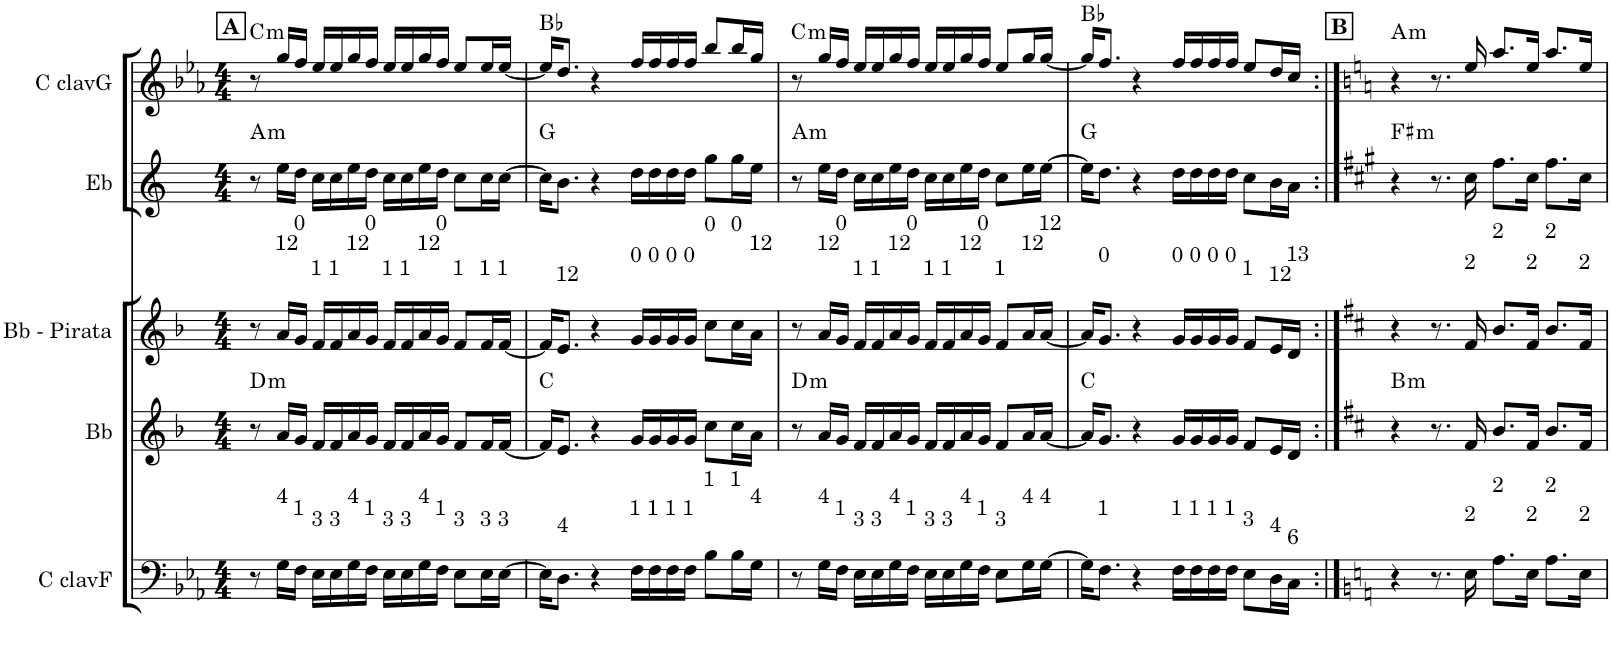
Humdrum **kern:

**kern	**kern	**harte	**kern	**kern	**harte	**kern	**harte
*part5	*part4	*part4	*part3	*part2	*part2	*part1	*part1
*staff5	*staff4	*	*staff3	*staff2	*	*staff1	*
*I"C clavF	*I"Bb	*	*I"Bb - Pirata	*I"Eb	*	*I"C clavG	*
*clefF4	*clefG2	*	*clefG2	*clefG2	*	*clefG2	*
*	*Trd1c2	*	*Trd1c2	*Trd5c9	*	*	*
*k[b-e-a-]	*k[b-]	*	*k[b-]	*k[]	*	*k[b-e-a-]	*
*E-:	*F:	*	*F:	*	*	*E-:	*
*M4/4	*M4/4	*	*M4/4	*M4/4	*	*M4/4	*
!!LO:REH:place=s1:a:B:cj:t=A
=1	=1	=1	=1	=1	=1	=1	=1
!	!	!LO:H:kt=m	!	!	!LO:H:kt=m	!	!LO:H:kt=m
8r	8r	D:min	8r	8r	A:min	8r	C:min
!	!	!	!LO:TX:a:t=12	!	!	!	!
!LO:TX:a:t=4	!	!	!	!	!	!	!
16G\LL	16a/LL	.	16a/LL	16ee\LL	.	16gg/LL	.
!	!	!	!LO:TX:a:t=0	!	!	!	!
!LO:TX:a:t=1	!	!	!	!	!	!	!
16F\JJ	16g/JJ	.	16g/JJ	16dd\JJ	.	16ff/JJ	.
!	!	!	!LO:TX:a:t=1	!	!	!	!
!LO:TX:a:t=3	!	!	!	!	!	!	!
16E-\LL	16f/LL	.	16f/LL	16cc\LL	.	16ee-/LL	.
!	!	!	!LO:TX:a:t=1	!	!	!	!
!LO:TX:a:t=3	!	!	!	!	!	!	!
16E-\	16f/	.	16f/	16cc\	.	16ee-/	.
!	!	!	!LO:TX:a:t=12	!	!	!	!
!LO:TX:a:t=4	!	!	!	!	!	!	!
16G\	16a/	.	16a/	16ee\	.	16gg/	.
!	!	!	!LO:TX:a:t=0	!	!	!	!
!LO:TX:a:t=1	!	!	!	!	!	!	!
16F\JJ	16g/JJ	.	16g/JJ	16dd\JJ	.	16ff/JJ	.
!	!	!	!LO:TX:a:t=1	!	!	!	!
!LO:TX:a:t=3	!	!	!	!	!	!	!
16E-\LL	16f/LL	.	16f/LL	16cc\LL	.	16ee-/LL	.
!	!	!	!LO:TX:a:t=1	!	!	!	!
!LO:TX:a:t=3	!	!	!	!	!	!	!
16E-\	16f/	.	16f/	16cc\	.	16ee-/	.
!	!	!	!LO:TX:a:t=12	!	!	!	!
!LO:TX:a:t=4	!	!	!	!	!	!	!
16G\	16a/	.	16a/	16ee\	.	16gg/	.
!	!	!	!LO:TX:a:t=0	!	!	!	!
!LO:TX:a:t=1	!	!	!	!	!	!	!
16F\JJ	16g/JJ	.	16g/JJ	16dd\JJ	.	16ff/JJ	.
!	!	!	!LO:TX:a:t=1	!	!	!	!
!LO:TX:a:t=3	!	!	!	!	!	!	!
8E-\L	8f/L	.	8f/L	8cc\L	.	8ee-/L	.
!	!	!	!LO:TX:a:t=1	!	!	!	!
!LO:TX:a:t=3	!	!	!	!	!	!	!
16E-\L	16f/L	.	16f/L	16cc\L	.	16ee-/L	.
!	!	!	!LO:TX:a:t=1	!	!	!	!
!LO:TX:a:t=3	!	!	!	!	!	!	!
[>16E-\JJ	[<16f/JJ	.	[<16f/JJ	[>16cc\JJ	.	[<16ee-/JJ	.
=2	=2	=2	=2	=2	=2	=2	=2
16E-\KL]	16f/KL]	C:maj	16f/KL]	16cc\KL]	G:maj	16ee-/KL]	Bb:maj
!	!	!	!LO:TX:a:t=12	!	!	!	!
!LO:TX:a:t=4	!	!	!	!	!	!	!
8.D\J	8.e/J	.	8.e/J	8.b\J	.	8.dd/J	.
4r	4r	.	4r	4r	.	4r	.
!	!	!	!LO:TX:a:t=0	!	!	!	!
!LO:TX:a:t=1	!	!	!	!	!	!	!
16F\LL	16g/LL	.	16g/LL	16dd\LL	.	16ff/LL	.
!	!	!	!LO:TX:a:t=0	!	!	!	!
!LO:TX:a:t=1	!	!	!	!	!	!	!
16F\	16g/	.	16g/	16dd\	.	16ff/	.
!	!	!	!LO:TX:a:t=0	!	!	!	!
!LO:TX:a:t=1	!	!	!	!	!	!	!
16F\	16g/	.	16g/	16dd\	.	16ff/	.
!	!	!	!LO:TX:a:t=0	!	!	!	!
!LO:TX:a:t=1	!	!	!	!	!	!	!
16F\JJ	16g/JJ	.	16g/JJ	16dd\JJ	.	16ff/JJ	.
!	!	!	!LO:TX:a:t=0	!	!	!	!
!LO:TX:a:t=1	!	!	!	!	!	!	!
8B-\L	8cc\L	.	8cc\L	8gg\L	.	8bb-/L	.
!	!	!	!LO:TX:a:t=0	!	!	!	!
!LO:TX:a:t=1	!	!	!	!	!	!	!
16B-\L	16cc\L	.	16cc\L	16gg\L	.	16bb-/L	.
!	!	!	!LO:TX:a:t=12	!	!	!	!
!LO:TX:a:t=4	!	!	!	!	!	!	!
16G\JJ	16a\JJ	.	16a\JJ	16ee\JJ	.	16gg/JJ	.
=3	=3	=3	=3	=3	=3	=3	=3
!	!	!LO:H:kt=m	!	!	!LO:H:kt=m	!	!LO:H:kt=m
8r	8r	D:min	8r	8r	A:min	8r	C:min
!	!	!	!LO:TX:a:t=12	!	!	!	!
!LO:TX:a:t=4	!	!	!	!	!	!	!
16G\LL	16a/LL	.	16a/LL	16ee\LL	.	16gg/LL	.
!	!	!	!LO:TX:a:t=0	!	!	!	!
!LO:TX:a:t=1	!	!	!	!	!	!	!
16F\JJ	16g/JJ	.	16g/JJ	16dd\JJ	.	16ff/JJ	.
!	!	!	!LO:TX:a:t=1	!	!	!	!
!LO:TX:a:t=3	!	!	!	!	!	!	!
16E-\LL	16f/LL	.	16f/LL	16cc\LL	.	16ee-/LL	.
!	!	!	!LO:TX:a:t=1	!	!	!	!
!LO:TX:a:t=3	!	!	!	!	!	!	!
16E-\	16f/	.	16f/	16cc\	.	16ee-/	.
!	!	!	!LO:TX:a:t=12	!	!	!	!
!LO:TX:a:t=4	!	!	!	!	!	!	!
16G\	16a/	.	16a/	16ee\	.	16gg/	.
!	!	!	!LO:TX:a:t=0	!	!	!	!
!LO:TX:a:t=1	!	!	!	!	!	!	!
16F\JJ	16g/JJ	.	16g/JJ	16dd\JJ	.	16ff/JJ	.
!	!	!	!LO:TX:a:t=1	!	!	!	!
!LO:TX:a:t=3	!	!	!	!	!	!	!
16E-\LL	16f/LL	.	16f/LL	16cc\LL	.	16ee-/LL	.
!	!	!	!LO:TX:a:t=1	!	!	!	!
!LO:TX:a:t=3	!	!	!	!	!	!	!
16E-\	16f/	.	16f/	16cc\	.	16ee-/	.
!	!	!	!LO:TX:a:t=12	!	!	!	!
!LO:TX:a:t=4	!	!	!	!	!	!	!
16G\	16a/	.	16a/	16ee\	.	16gg/	.
!	!	!	!LO:TX:a:t=0	!	!	!	!
!LO:TX:a:t=1	!	!	!	!	!	!	!
16F\JJ	16g/JJ	.	16g/JJ	16dd\JJ	.	16ff/JJ	.
!	!	!	!LO:TX:a:t=1	!	!	!	!
!LO:TX:a:t=3	!	!	!	!	!	!	!
8E-\L	8f/L	.	8f/L	8cc\L	.	8ee-/L	.
!	!	!	!LO:TX:a:t=12	!	!	!	!
!LO:TX:a:t=4	!	!	!	!	!	!	!
16G\L	16a/L	.	16a/L	16ee\L	.	16gg/L	.
!	!	!	!LO:TX:a:t=12	!	!	!	!
!LO:TX:a:t=4	!	!	!	!	!	!	!
[>16G\JJ	[<16a/JJ	.	[<16a/JJ	[>16ee\JJ	.	[<16gg/JJ	.
=4	=4	=4	=4	=4	=4	=4	=4
16G\KL]	16a/KL]	C:maj	16a/KL]	16ee\KL]	G:maj	16gg/KL]	Bb:maj
!	!	!	!LO:TX:a:t=0	!	!	!	!
!LO:TX:a:t=1	!	!	!	!	!	!	!
8.F\J	8.g/J	.	8.g/J	8.dd\J	.	8.ff/J	.
4r	4r	.	4r	4r	.	4r	.
!	!	!	!LO:TX:a:t=0	!	!	!	!
!LO:TX:a:t=1	!	!	!	!	!	!	!
16F\LL	16g/LL	.	16g/LL	16dd\LL	.	16ff/LL	.
!	!	!	!LO:TX:a:t=0	!	!	!	!
!LO:TX:a:t=1	!	!	!	!	!	!	!
16F\	16g/	.	16g/	16dd\	.	16ff/	.
!	!	!	!LO:TX:a:t=0	!	!	!	!
!LO:TX:a:t=1	!	!	!	!	!	!	!
16F\	16g/	.	16g/	16dd\	.	16ff/	.
!	!	!	!LO:TX:a:t=0	!	!	!	!
!LO:TX:a:t=1	!	!	!	!	!	!	!
16F\JJ	16g/JJ	.	16g/JJ	16dd\JJ	.	16ff/JJ	.
!	!	!	!LO:TX:a:t=1	!	!	!	!
!LO:TX:a:t=3	!	!	!	!	!	!	!
8E-\L	8f/L	.	8f/L	8cc\L	.	8ee-/L	.
!	!	!	!LO:TX:a:t=12	!	!	!	!
!LO:TX:a:t=4	!	!	!	!	!	!	!
16D\L	16e/L	.	16e/L	16b\L	.	16dd/L	.
!	!	!	!LO:TX:a:t=13	!	!	!	!
!LO:TX:a:t=6	!	!	!	!	!	!	!
16C\JJ	16d/JJ	.	16d/JJ	16a\JJ	.	16cc/JJ	.
!!LO:REH:place=s1:a:B:cj:t=B
=5:|!	=5:|!	=5:|!	=5:|!	=5:|!	=5:|!	=5:|!	=5:|!
*k[]	*k[f#c#]	*	*k[f#c#]	*k[f#c#g#]	*	*k[]	*
*C:	*D:	*	*D:	*A:	*	*C:	*
!	!	!LO:H:kt=m	!	!	!LO:H:kt=m	!	!LO:H:kt=m
4r	4r	B:min	4r	4r	F#:min	4r	A:min
8.r	8.r	.	8.r	8.r	.	8.r	.
!	!	!	!LO:TX:a:t=2	!	!	!	!
!LO:TX:a:t=2	!	!	!	!	!	!	!
16E\	16f#/	.	16f#/	16cc#\	.	16ee/	.
!	!	!	!LO:TX:a:t=2	!	!	!	!
!LO:TX:a:t=2	!	!	!	!	!	!	!
8.A\L	8.b/L	.	8.b/L	8.ff#\L	.	8.aa/L	.
!	!	!	!LO:TX:a:t=2	!	!	!	!
!LO:TX:a:t=2	!	!	!	!	!	!	!
16E\Jk	16f#/Jk	.	16f#/Jk	16cc#\Jk	.	16ee/Jk	.
!	!	!	!LO:TX:a:t=2	!	!	!	!
!LO:TX:a:t=2	!	!	!	!	!	!	!
8.A\L	8.b/L	.	8.b/L	8.ff#\L	.	8.aa/L	.
!	!	!	!LO:TX:a:t=2	!	!	!	!
!LO:TX:a:t=2	!	!	!	!	!	!	!
16E\Jk	16f#/Jk	.	16f#/Jk	16cc#\Jk	.	16ee/Jk	.
=	=	=	=	=	=	=	=
*-	*-	*-	*-	*-	*-	*-	*-
